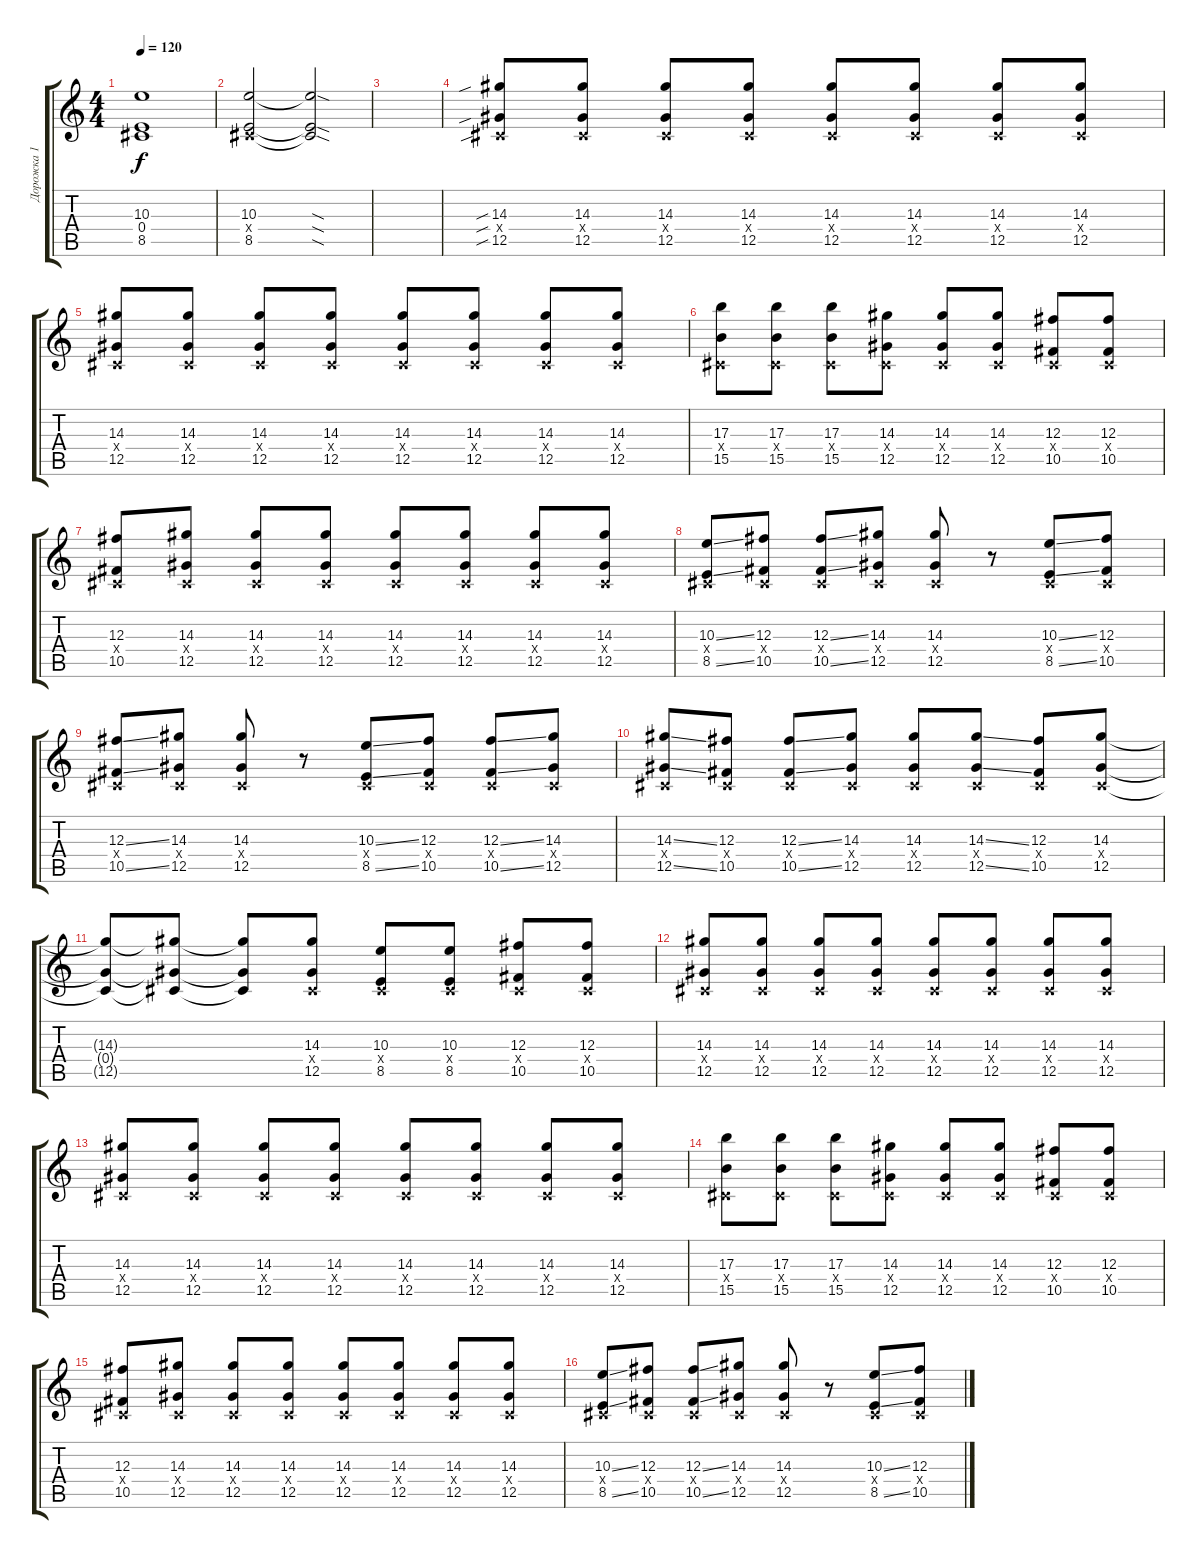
\track ("Дорожка 1" "Дорожка 1") {instrument acousticguitarsteel}
\staff {score tabs}
\tuning (Eb4 Bb3 Gb3 Db3 Ab2 Db2) {hide}
\ts (4 4)
\tempo 120
\clef g2
\ks c
(10.3{t} 0.4{t} 8.5{t}).1{dy f} |
(10.3 0.4{x} 8.5).2 (10.3{sod t} 0.4{sod t} 8.5{sod t}).2 |
|
(14.3{sib} 0.4{sib x} 12.5{sib}).8 (14.3 0.4{x} 12.5).8 (14.3 0.4{x} 12.5).8 (14.3 0.4{x} 12.5).8 (14.3 0.4{x} 12.5).8 (14.3 0.4{x} 12.5).8 (14.3 0.4{x} 12.5).8 (14.3 0.4{x} 12.5).8 |
(14.3 0.4{x} 12.5).8 (14.3 0.4{x} 12.5).8 (14.3 0.4{x} 12.5).8 (14.3 0.4{x} 12.5).8 (14.3 0.4{x} 12.5).8 (14.3 0.4{x} 12.5).8 (14.3 0.4{x} 12.5).8 (14.3 0.4{x} 12.5).8 |
(17.3 0.4{x} 15.5).8 (17.3 0.4{x} 15.5).8 (17.3 0.4{x} 15.5).8 (14.3 0.4{x} 12.5).8 (14.3 0.4{x} 12.5).8 (14.3 0.4{x} 12.5).8 (12.3 0.4{x} 10.5).8 (12.3 0.4{x} 10.5).8 |
(12.3 0.4{x} 10.5).8 (14.3 0.4{x} 12.5).8 (14.3 0.4{x} 12.5).8 (14.3 0.4{x} 12.5).8 (14.3 0.4{x} 12.5).8 (14.3 0.4{x} 12.5).8 (14.3 0.4{x} 12.5).8 (14.3 0.4{x} 12.5).8 |
(10.3{ss} 0.4{x} 8.5{ss}).8 (12.3 0.4{x} 10.5).8 (12.3{ss} 0.4{x} 10.5{ss}).8 (14.3 0.4{x} 12.5).8 (14.3 0.4{x} 12.5).8 r.8 (10.3{ss} 0.4{x} 8.5{ss}).8 (12.3 0.4{x} 10.5).8 |
(12.3{ss} 0.4{x} 10.5{ss}).8 (14.3 0.4{x} 12.5).8 (14.3 0.4{x} 12.5).8 r.8 (10.3{ss} 0.4{x} 8.5{ss}).8 (12.3 0.4{x} 10.5).8 (12.3{ss} 0.4{x} 10.5{ss}).8 (14.3 0.4{x} 12.5).8 |
(14.3{ss} 0.4{x} 12.5{ss}).8 (12.3 0.4{x} 10.5).8 (12.3{ss} 0.4{x} 10.5{ss}).8 (14.3 0.4{x} 12.5).8 (14.3 0.4{x} 12.5).8 (14.3{ss} 0.4{x} 12.5{ss}).8 (12.3 0.4{x} 10.5).8 (14.3 0.4{x} 12.5).8 |
(14.3{t} 0.4{t} 12.5{t}).8 (14.3{t} 0.4{t} 12.5{t}).8 (14.3{t} 0.4{t} 12.5{t}).8 (14.3 0.4{x} 12.5).8 (10.3 0.4{x} 8.5).8 (10.3 0.4{x} 8.5).8 (12.3 0.4{x} 10.5).8 (12.3 0.4{x} 10.5).8 |
(14.3 0.4{x} 12.5).8 (14.3 0.4{x} 12.5).8 (14.3 0.4{x} 12.5).8 (14.3 0.4{x} 12.5).8 (14.3 0.4{x} 12.5).8 (14.3 0.4{x} 12.5).8 (14.3 0.4{x} 12.5).8 (14.3 0.4{x} 12.5).8 |
(14.3 0.4{x} 12.5).8 (14.3 0.4{x} 12.5).8 (14.3 0.4{x} 12.5).8 (14.3 0.4{x} 12.5).8 (14.3 0.4{x} 12.5).8 (14.3 0.4{x} 12.5).8 (14.3 0.4{x} 12.5).8 (14.3 0.4{x} 12.5).8 |
(17.3 0.4{x} 15.5).8 (17.3 0.4{x} 15.5).8 (17.3 0.4{x} 15.5).8 (14.3 0.4{x} 12.5).8 (14.3 0.4{x} 12.5).8 (14.3 0.4{x} 12.5).8 (12.3 0.4{x} 10.5).8 (12.3 0.4{x} 10.5).8 |
(12.3 0.4{x} 10.5).8 (14.3 0.4{x} 12.5).8 (14.3 0.4{x} 12.5).8 (14.3 0.4{x} 12.5).8 (14.3 0.4{x} 12.5).8 (14.3 0.4{x} 12.5).8 (14.3 0.4{x} 12.5).8 (14.3 0.4{x} 12.5).8 |
(10.3{ss} 0.4{x} 8.5{ss}).8 (12.3 0.4{x} 10.5).8 (12.3{ss} 0.4{x} 10.5{ss}).8 (14.3 0.4{x} 12.5).8 (14.3 0.4{x} 12.5).8 r.8 (10.3{ss} 0.4{x} 8.5{ss}).8 (12.3 0.4{x} 10.5).8
